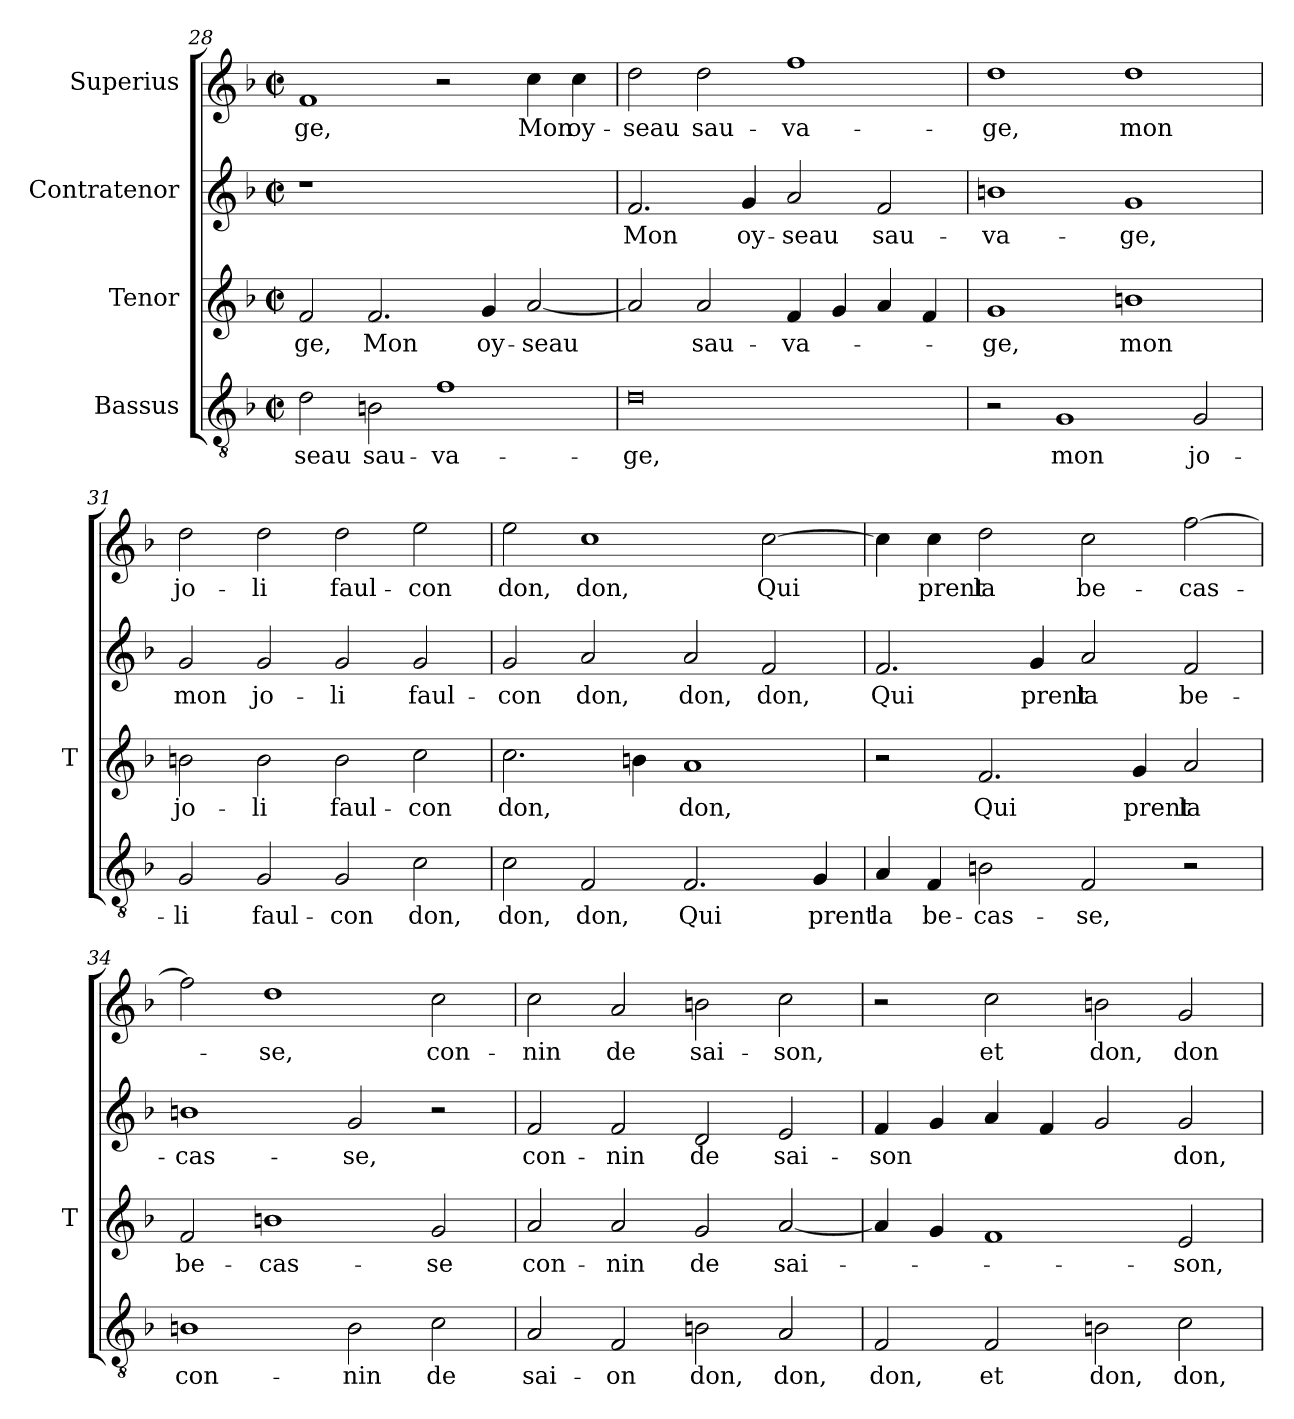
**kern	**text	**kern	**text	**kern	**text	**kern	**text
*part4	*part4	*part3	*part3	*part2	*part2	*part1	*part1
*staff4	*staff4	*staff3	*staff3	*staff2	*staff2	*staff1	*staff1
*I"Bassus	*	*I"Tenor	*	*I"Contratenor	*	*I"Superius	*
*	*	*I'T	*	*	*	*	*
*clefGv2	*	*clefG2	*	*clefG2	*	*clefG2	*
*k[b-]	*	*k[b-]	*	*k[b-]	*	*k[b-]	*
*F:	*	*F:	*	*F:	*	*F:	*
*M2/2	*	*M2/2	*	*M2/2	*	*M2/2	*
*met(c|)	*	*met(c|)	*	*met(c|)	*	*met(c|)	*
=28	=28	=28	=28	=28	=28	=28	=28
2d	-seau	2f	-ge,	1r	.	1f	-ge,
2B	sau-	2.f	-Mon	.	.	.	.
1f	va-	.	.	1ryy	.	2r	.
.	.	4g	oy-	.	.	.	.
.	.	[2a	-seau	.	.	4cc	-Mon
.	.	.	.	.	.	4cc	oy-
=29	=29	=29	=29	=29	=29	=29	=29
0d	-ge,	2a]	.	2.f	-Mon	2dd	-seau
.	.	2a	sau-	.	.	2dd	sau-
.	.	.	.	4g	oy-	.	.
.	.	4f	va-	2a	-seau	1ff	va-
.	.	4g	.	.	.	.	.
.	.	4a	.	2f	sau-	.	.
.	.	4f	.	.	.	.	.
=30	=30	=30	=30	=30	=30	=30	=30
2r	.	1g	-ge,	1b	va-	1dd	-ge,
1G	-mon	.	.	.	.	.	.
.	.	1b	-mon	1g	-ge,	1dd	-mon
2G	jo-	.	.	.	.	.	.
=31	=31	=31	=31	=31	=31	=31	=31
2G	-li	2b	jo-	2g	-mon	2dd	jo-
2G	faul-	2b	-li	2g	jo-	2dd	-li
2G	-con	2b	faul-	2g	-li	2dd	faul-
2c	-don,	2cc	-con	2g	faul-	2ee	-con
=32	=32	=32	=32	=32	=32	=32	=32
2c	-don,	2.cc	-don,	2g	-con	2ee	-don,
2F	-don,	.	.	2a	-don,	1cc	-don,
.	.	4b	.	.	.	.	.
2.F	-Qui	1a	-don,	2a	-don,	.	.
.	.	.	.	2f	-don,	[2cc	-Qui
4G	-prent	.	.	.	.	.	.
=33	=33	=33	=33	=33	=33	=33	=33
4A	-la	2r	.	2.f	-Qui	4cc]	.
4F	be-	.	.	.	.	4cc	-prent
2B	cas-	2.f	-Qui	.	.	2dd	-la
.	.	.	.	4g	-prent	.	.
2F	-se,	.	.	2a	-la	2cc	be-
.	.	4g	-prent	.	.	.	.
2r	.	2a	-la	2f	be-	[2ff	cas-
!!LO:PB:g=z
=34	=34	=34	=34	=34	=34	=34	=34
1B	con-	2f	be-	1b	cas-	2ff]	.
.	.	1b	cas-	.	.	1dd	-se,
2B	-nin	.	.	2g	-se,	.	.
2c	-de	2g	-se	2r	.	2cc	con-
=35	=35	=35	=35	=35	=35	=35	=35
2A	sai-	2a	con-	2f	con-	2cc	-nin
2F	-on	2a	-nin	2f	-nin	2a	-de
2B	-don,	2g	-de	2d	-de	2b	sai-
2A	-don,	[2a	sai-	2e	sai-	2cc	-son,
=36	=36	=36	=36	=36	=36	=36	=36
2F	-don,	4a]	.	4f	-son	2r	.
.	.	4g	.	4g	.	.	.
2F	-et	1f	.	4a	.	2cc	-et
.	.	.	.	4f	.	.	.
2B	-don,	.	.	2g	.	2b	-don,
2c	-don,	2e	-son,	2g	-don,	2g	-don
=	=	=	=	=	=	=	=
*-	*-	*-	*-	*-	*-	*-	*-
